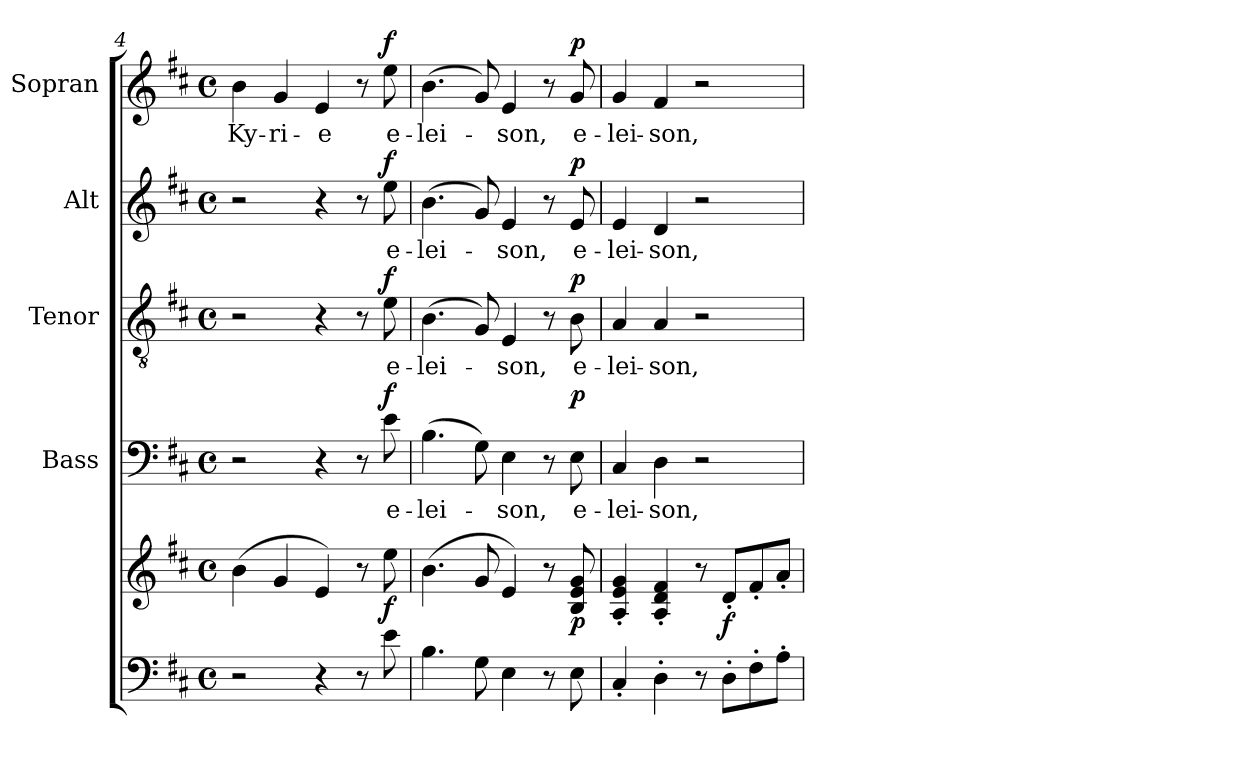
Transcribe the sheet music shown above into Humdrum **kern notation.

**kern	**kern	**dynam	**kern	**text	**dynam	**kern	**text	**dynam	**kern	**text	**dynam	**kern	**text	**dynam
*part5	*part5	*part5	*part4	*part4	*part4	*part3	*part3	*part3	*part2	*part2	*part2	*part1	*part1	*part1
*staff6	*staff5	*staff5/6	*staff4	*staff4	*staff4	*staff3	*staff3	*staff3	*staff2	*staff2	*staff2	*staff1	*staff1	*staff1
*	*	*	*I"Bass	*	*	*I"Tenor	*	*	*I"Alt	*	*	*I"Sopran	*	*
*	*	*	*I'B.	*	*	*I'T.	*	*	*I'A.	*	*	*I'S.	*	*
*clefF4	*clefG2	*	*clefF4	*	*	*clefGv2	*	*	*clefG2	*	*	*clefG2	*	*
*k[f#c#]	*k[f#c#]	*	*k[f#c#]	*	*	*k[f#c#]	*	*	*k[f#c#]	*	*	*k[f#c#]	*	*
*D:	*D:	*	*D:	*	*	*D:	*	*	*D:	*	*	*D:	*	*
*M4/4	*M4/4	*	*M4/4	*	*	*M4/4	*	*	*M4/4	*	*	*M4/4	*	*
*met(c)	*met(c)	*	*met(c)	*	*	*met(c)	*	*	*met(c)	*	*	*met(c)	*	*
=4	=4	=4	=4	=4	=4	=4	=4	=4	=4	=4	=4	=4	=4	=4
!	!	!	!	!	!	!	!	!	!	!	!	!	!LO:LY:b	!
2r	(>4b\	.	2r	.	.	2r	.	.	2r	.	.	4b\	Ky-	.
!	!	!	!	!	!	!	!	!	!	!	!	!	!LO:LY:b	!
.	4g/	.	.	.	.	.	.	.	.	.	.	4g/	-ri-	.
!	!	!	!	!	!	!	!	!	!	!	!	!	!LO:LY:b	!
4r	4e/)	.	4r	.	.	4r	.	.	4r	.	.	4e/	-e	.
8r	8r	.	8r	.	.	8r	.	.	8r	.	.	8r	.	.
!	!	!LO:DY:b	!	!LO:LY:b	!LO:DY:a	!	!LO:LY:b	!LO:DY:a	!	!LO:LY:b	!LO:DY:a	!	!LO:LY:b	!LO:DY:a
8e\	8ee\	f	8e\	e-	f	8e\	e-	f	8ee\	e-	f	8ee\	e-	f
=5	=5	=5	=5	=5	=5	=5	=5	=5	=5	=5	=5	=5	=5	=5
!	!	!	!	!LO:LY:b	!	!	!LO:LY:b	!	!	!LO:LY:b	!	!	!LO:LY:b	!
4.B\	(>4.b\	.	(>4.B\	-lei-	.	(>4.B\	-lei-	.	(>4.b\	-lei-	.	(>4.b\	-lei-	.
8G\	8g/	.	8G\)	.	.	8G/)	.	.	8g/)	.	.	8g/)	.	.
!	!	!	!	!LO:LY:b	!	!	!LO:LY:b	!	!	!LO:LY:b	!	!	!LO:LY:b	!
4E\	4e/)	.	4E\	-son,	.	4E/	-son,	.	4e/	-son,	.	4e/	-son,	.
8r	8r	.	8r	.	.	8r	.	.	8r	.	.	8r	.	.
!	!	!LO:DY:b	!	!LO:LY:b	!LO:DY:a	!	!LO:LY:b	!LO:DY:a	!	!LO:LY:b	!LO:DY:a	!	!LO:LY:b	!LO:DY:a
8E\	8B/ 8e/ 8g/	p	8E\	e-	p	8B\	e-	p	8e/	e-	p	8g/	e-	p
!!LO:LB:g=z
=6	=6	=6	=6	=6	=6	=6	=6	=6	=6	=6	=6	=6	=6	=6
!	!	!	!	!LO:LY:b	!	!	!LO:LY:b	!	!	!LO:LY:b	!	!	!LO:LY:b	!
4C#'</	4A/'< 4e/'< 4g/'<	.	4C#/	-lei-	.	4A/	-lei-	.	4e/	-lei-	.	4g/	-lei-	.
!	!	!	!	!LO:LY:b	!	!	!LO:LY:b	!	!	!LO:LY:b	!	!	!LO:LY:b	!
4D'>\	4A/'< 4d/'< 4f#/'<	.	4D\	-son,	.	4A/	-son,	.	4d/	-son,	.	4f#/	-son,	.
8r	8r	.	2r	.	.	2r	.	.	2r	.	.	2r	.	.
!	!	!LO:DY:b	!	!	!	!	!	!	!	!	!	!	!	!
8D'>\L	8d'</L	f	.	.	.	.	.	.	.	.	.	.	.	.
8F#'>\	8f#'</	.	.	.	.	.	.	.	.	.	.	.	.	.
8A'>\J	8a'</J	.	.	.	.	.	.	.	.	.	.	.	.	.
=	=	=	=	=	=	=	=	=	=	=	=	=	=	=
*-	*-	*-	*-	*-	*-	*-	*-	*-	*-	*-	*-	*-	*-	*-
